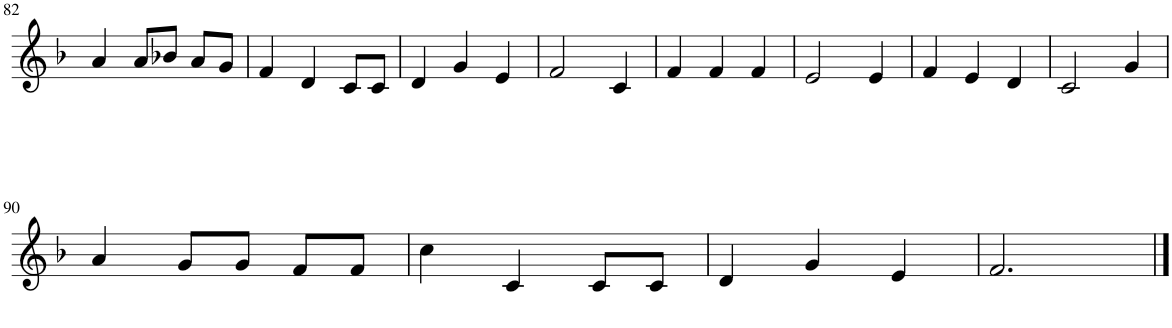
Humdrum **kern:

**kern
*part1
*staff1
*I"Piano
*I'Pno.
!!LO:PB:g=z
*clefG2
*k[b-]
*M3/4
=82
4a/
8a/L
8b-X/J
8a/L
8g/J
=83
4f/
4d/
8c/L
8c/J
=84
4d/
4g/
4e/
=85
2f/
4c/
=86
4f/
4f/
4f/
=87
2e/
4e/
=88
4f/
4e/
4d/
=89
2c/
4g/
!!LO:LB:g=z
=90
4a/
8g/L
8g/J
8f/L
8f/J
=91
4cc\
4c/
8c/L
8c/J
=92
4d/
4g/
4e/
=93
2.f/
==
*-
